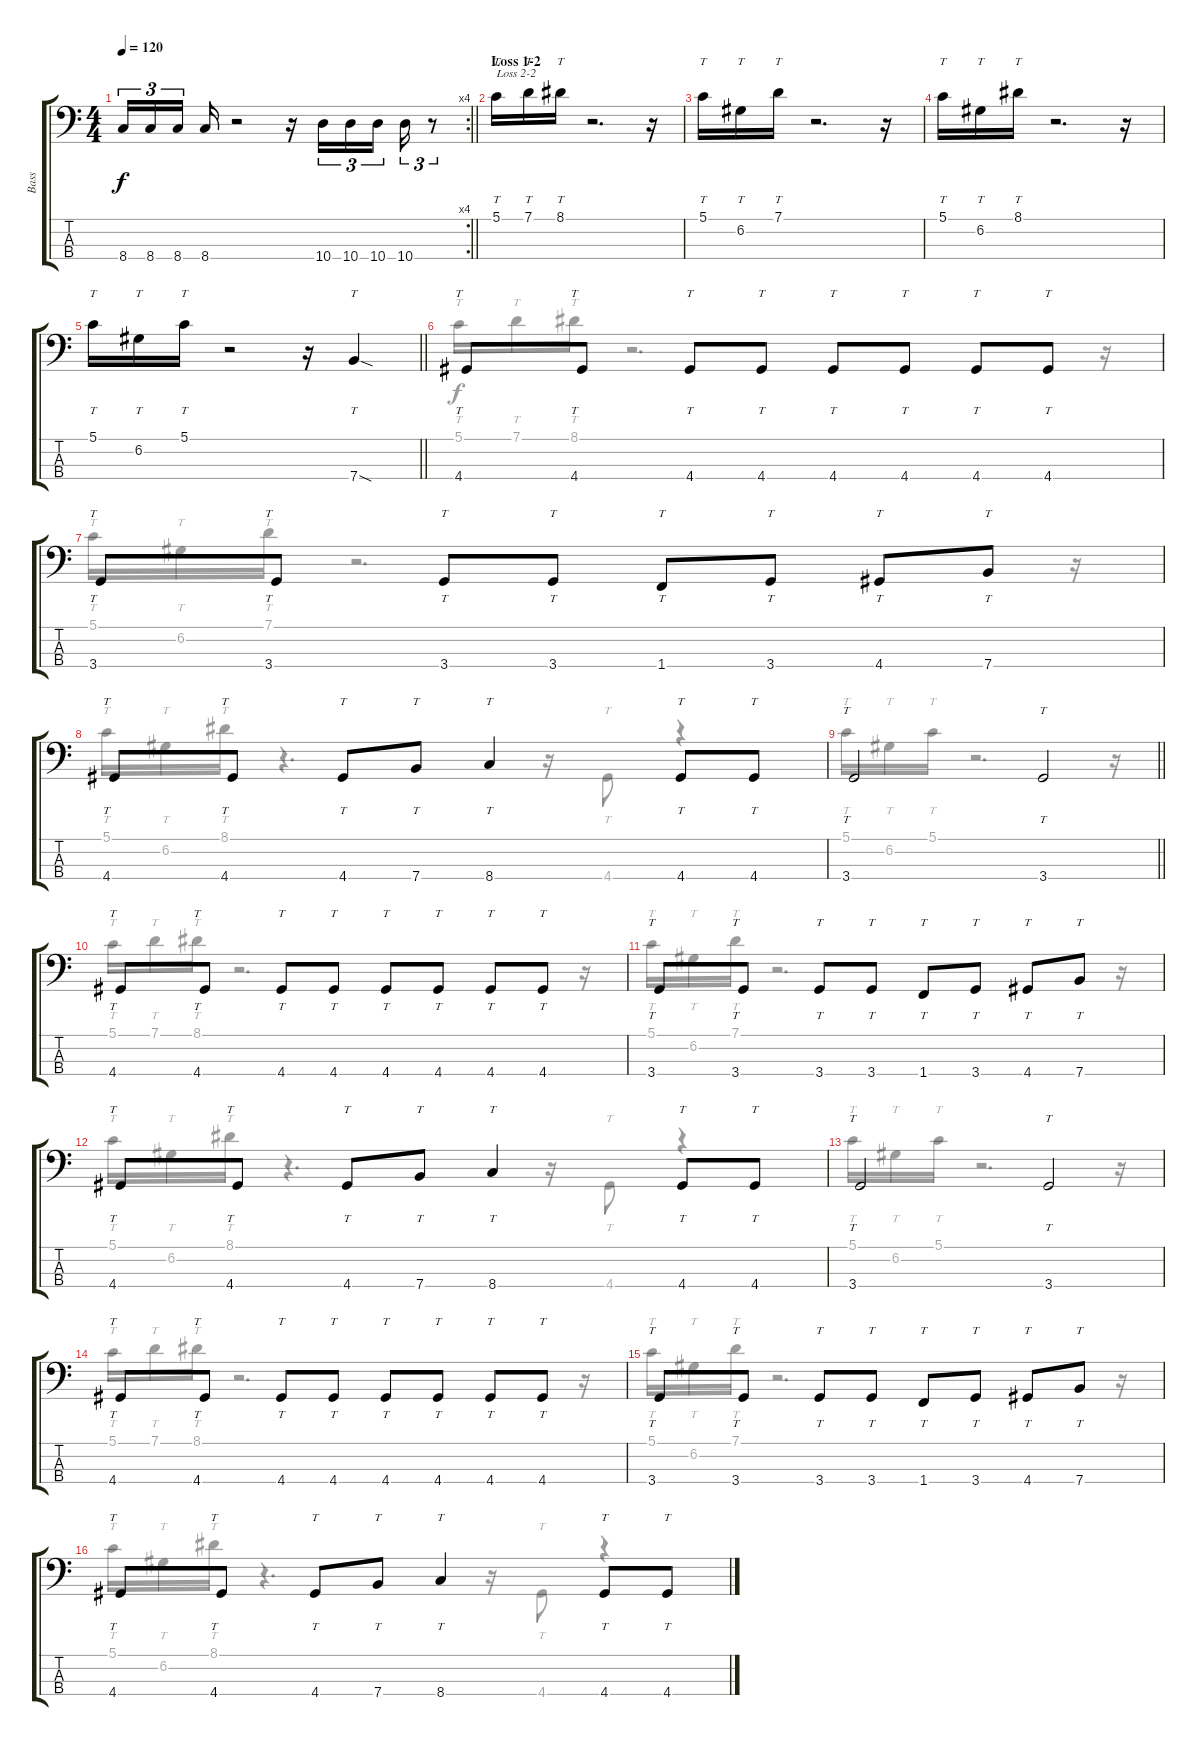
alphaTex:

\track ("Bass" "Bass") {instrument synthbass2}
\staff {score tabs}
\tuning (G2 D2 A1 E1) {hide}
\voice
\rc 4
\ts (4 4)
\tempo 120
\clef f4
\barLineRight lightlight
\ks c
8.4.16{tu (3 2) dy f} 8.4.16{tu (3 2)} 8.4.16{tu (3 2) beam splitsecondary} 8.4.16 r.2 r.16 10.4.16{tu (3 2)} 10.4.16{tu (3 2)} 10.4.16{tu (3 2) beam splitsecondary} 10.4.16{tu (3 2)} r.8{tu (3 2)} |
\section ("" "Loss 1-2")
5.1.16{tt txt "Loss 2-2"} 7.1.16{tt} 8.1.16{tt} r.2{d} r.16 |
5.1.16{tt} 6.2.16{tt} 7.1.16{tt} r.2{d} r.16 |
5.1.16{tt} 6.2.16{tt} 8.1.16{tt} r.2{d} r.16 |
\barLineRight lightlight
5.1.16{tt} 6.2.16{tt} 5.1.16{tt} r.2 r.16 7.4{sod}.4{tt} |
4.4.8{tt} 4.4.8{tt} 4.4.8{tt} 4.4.8{tt} 4.4.8{tt} 4.4.8{tt} 4.4.8{tt} 4.4.8{tt} |
3.4.8{tt} 3.4.8{tt} 3.4.8{tt} 3.4.8{tt} 1.4.8{tt} 3.4.8{tt} 4.4.8{tt} 7.4.8{tt} |
4.4.8{tt} 4.4.8{tt} 4.4.8{tt} 7.4.8{tt} 8.4.4{tt} 4.4.8{tt} 4.4.8{tt} |
\barLineRight lightlight
3.4.2{tt} 3.4.2{tt} |
4.4.8{tt} 4.4.8{tt} 4.4.8{tt} 4.4.8{tt} 4.4.8{tt} 4.4.8{tt} 4.4.8{tt} 4.4.8{tt} |
3.4.8{tt} 3.4.8{tt} 3.4.8{tt} 3.4.8{tt} 1.4.8{tt} 3.4.8{tt} 4.4.8{tt} 7.4.8{tt} |
4.4.8{tt} 4.4.8{tt} 4.4.8{tt} 7.4.8{tt} 8.4.4{tt} 4.4.8{tt} 4.4.8{tt} |
3.4.2{tt} 3.4.2{tt} |
4.4.8{tt} 4.4.8{tt} 4.4.8{tt} 4.4.8{tt} 4.4.8{tt} 4.4.8{tt} 4.4.8{tt} 4.4.8{tt} |
3.4.8{tt} 3.4.8{tt} 3.4.8{tt} 3.4.8{tt} 1.4.8{tt} 3.4.8{tt} 4.4.8{tt} 7.4.8{tt} |
4.4.8{tt} 4.4.8{tt} 4.4.8{tt} 7.4.8{tt} 8.4.4{tt} 4.4.8{tt} 4.4.8{tt}
\voice
\clef f4
\ottava regular
\simile none
\barLineRight lightlight
\ks c
|
|
|
|
\barLineRight lightlight
|
5.1.16{tt} 7.1.16{tt} 8.1.16{tt} r.2{d} r.16 |
5.1.16{tt} 6.2.16{tt} 7.1.16{tt} r.2{d} r.16 |
5.1.16{tt} 6.2.16{tt} 8.1.16{tt} r.4{d} r.16 4.4.8{tt} r.4 |
\barLineRight lightlight
5.1.16{tt} 6.2.16{tt} 5.1.16{tt} r.2{d} r.16 |
5.1.16{tt} 7.1.16{tt} 8.1.16{tt} r.2{d} r.16 |
5.1.16{tt} 6.2.16{tt} 7.1.16{tt} r.2{d} r.16 |
5.1.16{tt} 6.2.16{tt} 8.1.16{tt} r.4{d} r.16 4.4.8{tt} r.4 |
5.1.16{tt} 6.2.16{tt} 5.1.16{tt} r.2{d} r.16 |
5.1.16{tt} 7.1.16{tt} 8.1.16{tt} r.2{d} r.16 |
5.1.16{tt} 6.2.16{tt} 7.1.16{tt} r.2{d} r.16 |
5.1.16{tt} 6.2.16{tt} 8.1.16{tt} r.4{d} r.16 4.4.8{tt} r.4
